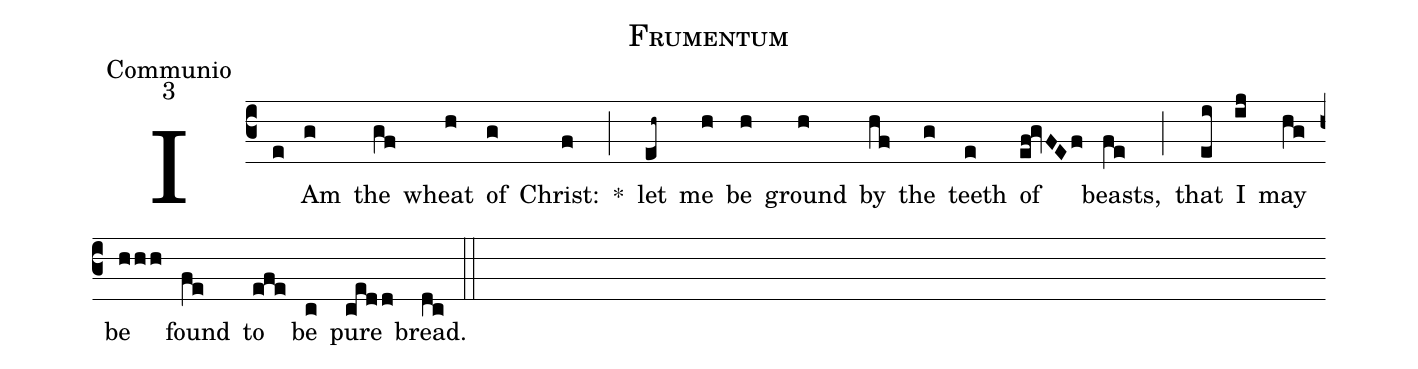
name:Frumentum;
office-part:Communio;
mode:3;
%%
(c3) I(e) Am(g) the(gf) wheat(h) of(g) Christ:(f) *(;) let(eh~) me(h) be(h) ground(h) by(hf) the(g) teeth(e) of(ef!gvFEf) beasts,(fe) (;) that(ei) I(ij) may(hg) be(hhh) found(fe) to(efe) be(c) pure(cedd) bread.(dc) (::)
